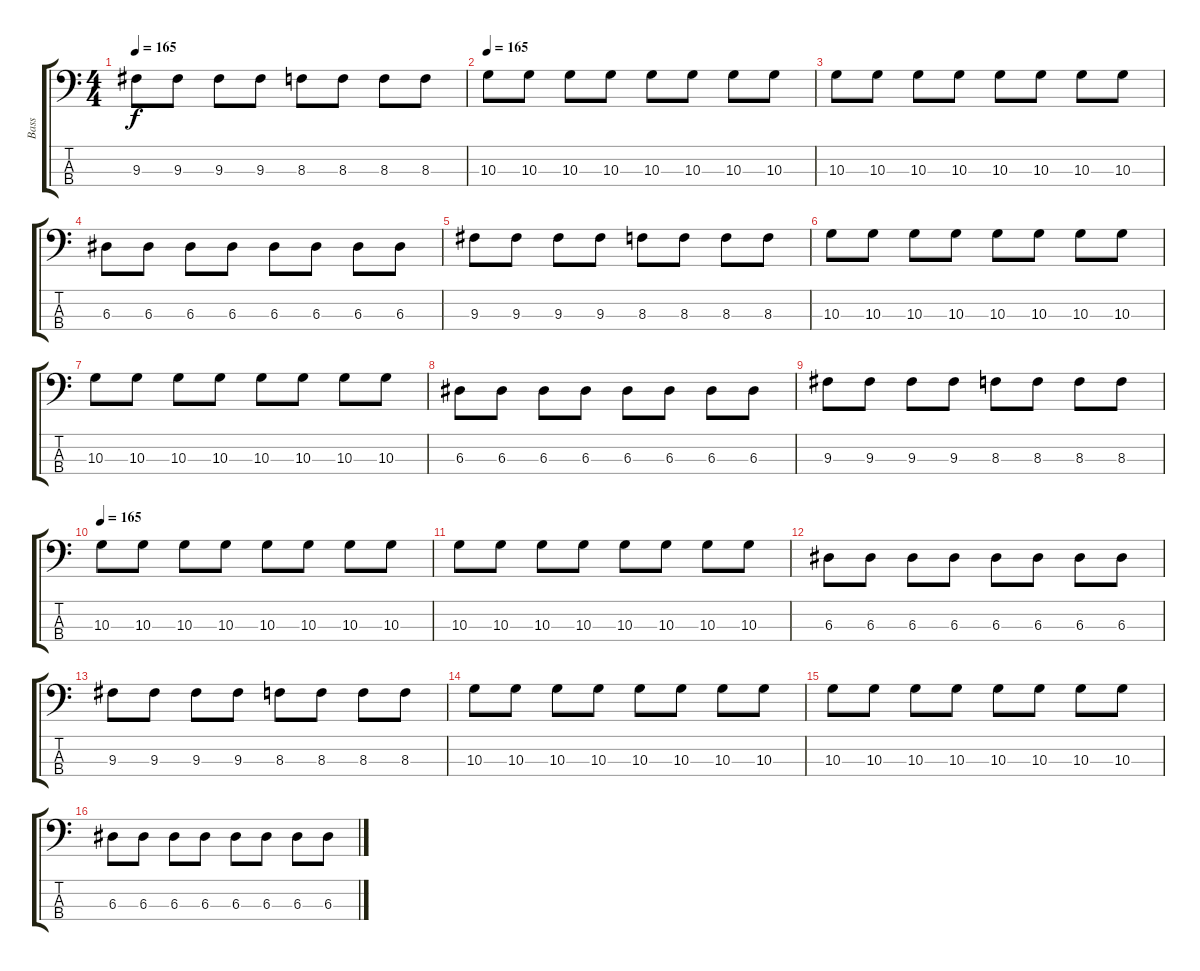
\track ("Bass" "Bass") {instrument electricbassfinger}
\staff {score tabs}
\tuning (G2 D2 A1 E1) {hide}
\ts (4 4)
\tempo 165
\clef f4
\ks c
9.3.8{dy f} 9.3.8 9.3.8 9.3.8 8.3.8 8.3.8 8.3.8 8.3.8 |
\tempo 165
10.3.8 10.3.8 10.3.8 10.3.8 10.3.8 10.3.8 10.3.8 10.3.8 |
10.3.8 10.3.8 10.3.8 10.3.8 10.3.8 10.3.8 10.3.8 10.3.8 |
6.3.8 6.3.8 6.3.8 6.3.8 6.3.8 6.3.8 6.3.8 6.3.8 |
9.3.8 9.3.8 9.3.8 9.3.8 8.3.8 8.3.8 8.3.8 8.3.8 |
10.3.8 10.3.8 10.3.8 10.3.8 10.3.8 10.3.8 10.3.8 10.3.8 |
10.3.8 10.3.8 10.3.8 10.3.8 10.3.8 10.3.8 10.3.8 10.3.8 |
6.3.8 6.3.8 6.3.8 6.3.8 6.3.8 6.3.8 6.3.8 6.3.8 |
9.3.8 9.3.8 9.3.8 9.3.8 8.3.8 8.3.8 8.3.8 8.3.8 |
\tempo 165
10.3.8 10.3.8 10.3.8 10.3.8 10.3.8 10.3.8 10.3.8 10.3.8 |
10.3.8 10.3.8 10.3.8 10.3.8 10.3.8 10.3.8 10.3.8 10.3.8 |
6.3.8 6.3.8 6.3.8 6.3.8 6.3.8 6.3.8 6.3.8 6.3.8 |
9.3.8 9.3.8 9.3.8 9.3.8 8.3.8 8.3.8 8.3.8 8.3.8 |
10.3.8 10.3.8 10.3.8 10.3.8 10.3.8 10.3.8 10.3.8 10.3.8 |
10.3.8 10.3.8 10.3.8 10.3.8 10.3.8 10.3.8 10.3.8 10.3.8 |
6.3.8 6.3.8 6.3.8 6.3.8 6.3.8 6.3.8 6.3.8 6.3.8
